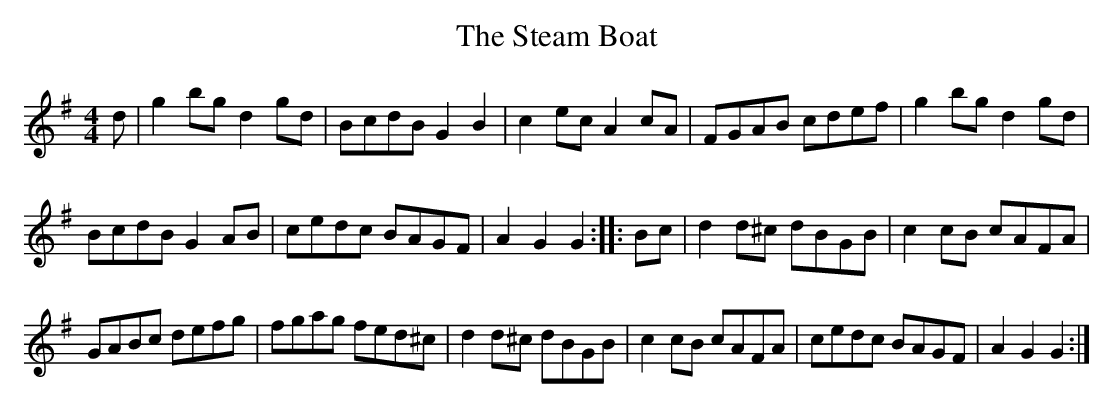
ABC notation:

X:1
T:The Steam Boat
M:4/4
L:1/8
K:G
d|g2 bg d2 gd|BcdB G2 B2|c2 ec A2 cA|FGAB cdef|g2 bg d2 gd|
BcdB G2 AB|cedc BAGF|A2 G2 G2::Bc|d2 d^c dBGB|c2 cB cAFA|
GABc defg|fgag fed^c|d2 d^c dBGB|c2 cB cAFA|cedc BAGF|A2 G2 G2:|]
